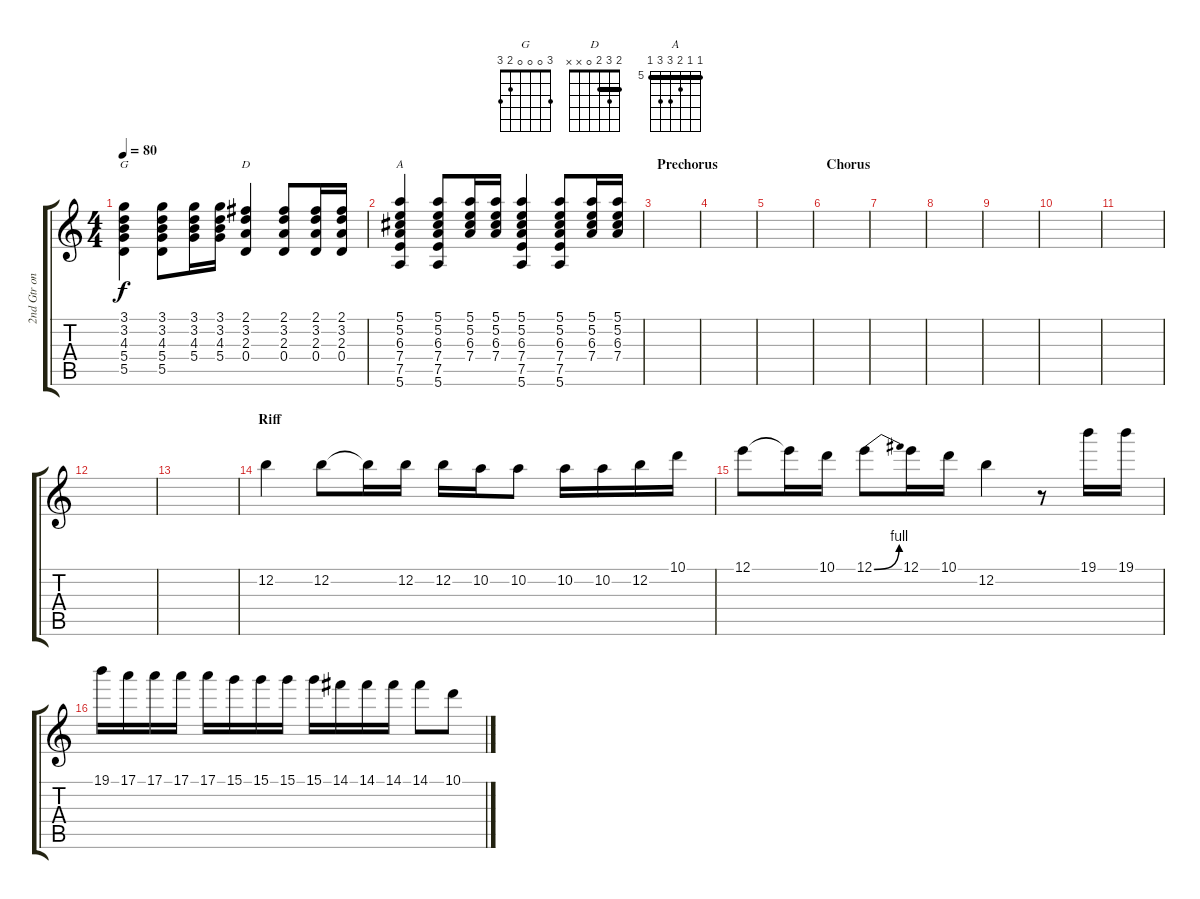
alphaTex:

\track ("2nd Gtr on Solo, Fills, Rythm" "2nd Gtr on") {instrument distortionguitar}
\staff {score tabs}
\tuning (E4 B3 G3 D3 A2 E2) {hide}
\chord ("G" 3 0 0 0 2 3)
\chord ("D" 2 3 2 0 x x) {barre 2}
\chord ("A" 5 5 6 7 7 5) {firstfret 5 barre 5}
\ts (4 4)
\tempo 80
\clef g2
\ks c
(3.1 3.2 4.3 5.4 5.5).4{ch "G" dy f volume 7 balance 8 instrument acousticguitarsteel} (3.1 3.2 4.3 5.4 5.5).8 (3.1 3.2 4.3 5.4).16 (3.1 3.2 4.3 5.4).16 (2.1 3.2 2.3 0.4).4{ch "D"} (2.1 3.2 2.3 0.4).8 (2.1 3.2 2.3 0.4).16 (2.1 3.2 2.3 0.4).16 |
(5.1 5.2 6.3 7.4 7.5 5.6).4{ch "A"} (5.1 5.2 6.3 7.4 7.5 5.6).8 (5.1 5.2 6.3 7.4).16 (5.1 5.2 6.3 7.4).16 (5.1 5.2 6.3 7.4 7.5 5.6).4 (5.1 5.2 6.3 7.4 7.5 5.6).8 (5.1 5.2 6.3 7.4).16 (5.1 5.2 6.3 7.4).16 |
\section ("" "Prechorus")
|
|
|
\section ("" "Chorus")
|
|
|
|
|
|
|
|
\section ("" "Riff")
12.2.4{volume 13 balance 0 instrument overdrivenguitar} 12.2.8 12.2{t}.16 12.2.16 12.2.16 10.2.16 10.2.8 10.2.16 10.2.16 12.2.16 10.1.16 |
12.1.8 12.1{t}.16 10.1.16 12.1{be (bend 0 0 60 4)}.8 12.1.16 10.1.16 12.2.4 r.8 19.1.16{balance 0} 19.1.16 |
19.1.16 17.1.16 17.1.16 17.1.16 17.1.16 15.1.16 15.1.16 15.1.16 15.1.16 14.1.16 14.1.16 14.1.16 14.1.8 10.1.8
